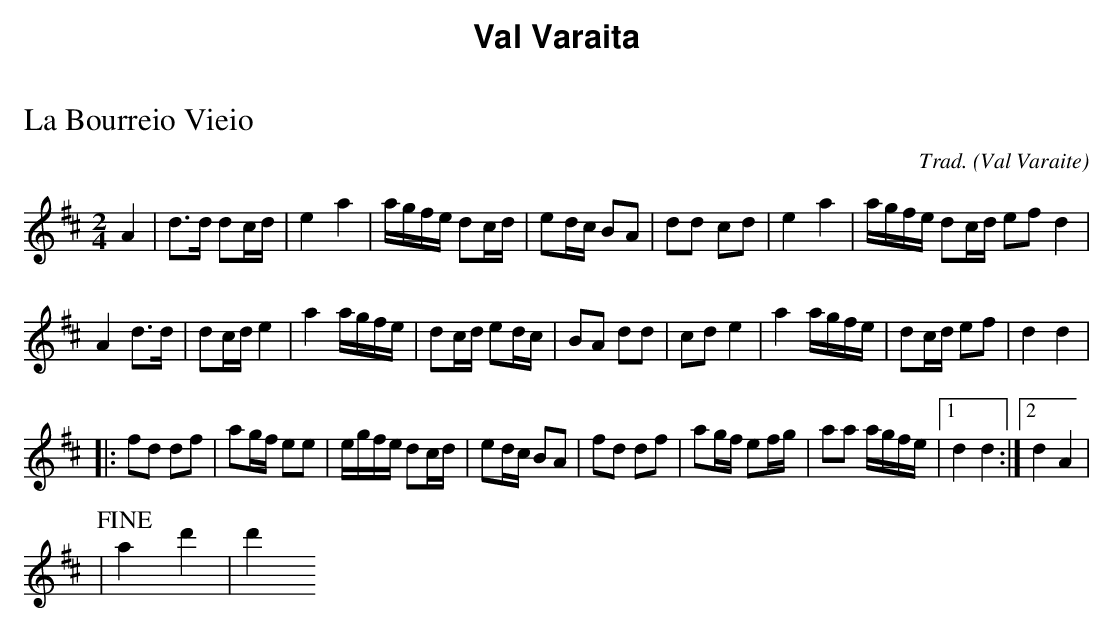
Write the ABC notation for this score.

X:1
T:La Bourreio Vieio
O:Val Varaite
C:Trad.
M:2/4
L:1/8
K:D
A2 | d>d dc/d/ | e2a2 | a/g/f/e/ dc/d/ | ed/c/ BA | dd cd | e2a2 | a/g/f/e/ dc/d/ ef d2 |
A2 d>d | dc/d/ e2 | a2 a/g/f/e/ | dc/d/ ed/c/ | BA dd | cd e2 | a2 a/g/f/e/ | dc/d/  ef | d2 d2 |
|: fd df | ag/f/ ee | e/g/f/e/ dc/d/ | ed/c/ BA | fd df | ag/f/ ef/g/ | aa a/g/f/e/ |1 d2d2 :|2 d2A2 |
|!fine! a2 d'2 | d'2
